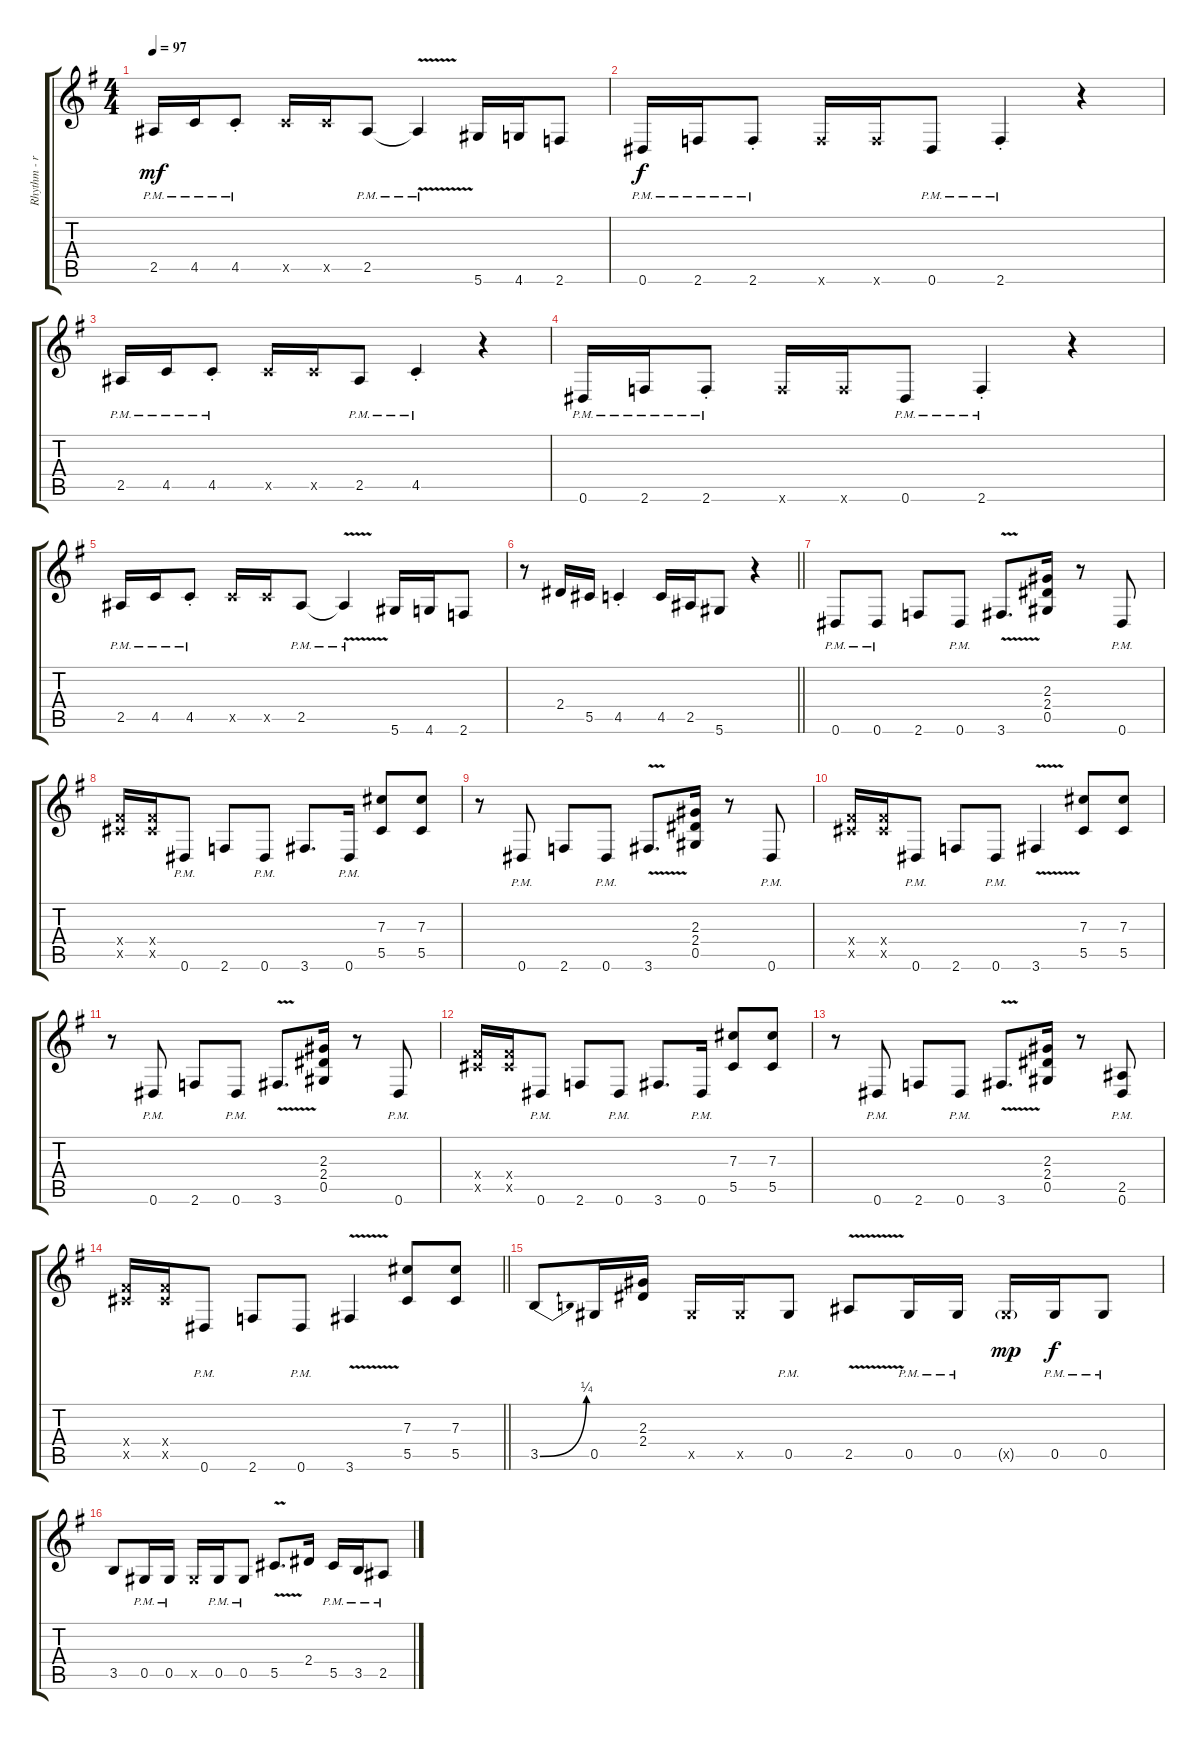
\track ("Rhythm - right" "Rhythm - r") {instrument distortionguitar}
\staff {score tabs}
\tuning (Eb4 Bb3 Gb3 Db3 Ab2 Eb2) {hide}
\ts (4 4)
\tempo 97
\clef g2
\ks g
2.5{pm}.16{dy mf} 4.5{pm}.16 4.5{pm st}.8 4.5{x}.16 4.5{x}.16 2.5{pm}.8 2.5{v pm t}.4 5.6.16 4.6.16 2.6.8 |
0.6{pm}.16{dy f} 2.6{pm}.16 2.6{pm st}.8 2.6{x}.16 2.6{x}.16 0.6{pm}.8 2.6{pm st}.4 r.4 |
2.5{pm}.16 4.5{pm}.16 4.5{pm st}.8 4.5{x}.16 4.5{x}.16 2.5{pm}.8 4.5{pm st}.4 r.4 |
0.6{pm}.16 2.6{pm}.16 2.6{pm st}.8 2.6{x}.16 2.6{x}.16 0.6{pm}.8 2.6{pm st}.4 r.4 |
2.5{pm}.16 4.5{pm}.16 4.5{pm st}.8 4.5{x}.16 4.5{x}.16 2.5{pm}.8 2.5{v pm t}.4 5.6.16 4.6.16 2.6.8 |
\barLineRight lightlight
r.8 2.4.16 5.5.16 4.5{st}.4 4.5.16 2.5.16 5.6.8 r.4 |
0.6{pm}.8 0.6{pm}.8 2.6.8 0.6{pm}.8 3.6{v}.8{d} (2.3 2.4 0.5).16 r.8 0.6{pm}.8 |
(5.4{x} 5.5{x}).16 (5.4{x} 5.5{x}).16 0.6{pm}.8 2.6.8 0.6{pm}.8 3.6.8{d} 0.6{pm}.16 (7.3 5.5).8 (7.3 5.5).8 |
r.8 0.6{pm}.8 2.6.8 0.6{pm}.8 3.6{v}.8{d} (2.3 2.4 0.5).16 r.8 0.6{pm}.8 |
(5.4{x} 5.5{x}).16 (5.4{x} 5.5{x}).16 0.6{pm}.8 2.6.8 0.6{pm}.8 3.6{v}.4 (7.3 5.5).8 (7.3 5.5).8 |
r.8 0.6{pm}.8 2.6.8 0.6{pm}.8 3.6{v}.8{d} (2.3 2.4 0.5).16 r.8 0.6{pm}.8 |
(5.4{x} 5.5{x}).16 (5.4{x} 5.5{x}).16 0.6{pm}.8 2.6.8 0.6{pm}.8 3.6.8{d} 0.6{pm}.16 (7.3 5.5).8 (7.3 5.5).8 |
r.8 0.6{pm}.8 2.6.8 0.6{pm}.8 3.6{v}.8{d} (2.3 2.4 0.5).16 r.8 (2.5{pm} 0.6{pm}).8 |
\barLineRight lightlight
(5.4{x} 5.5{x}).16 (5.4{x} 5.5{x}).16 0.6{pm}.8 2.6.8 0.6{pm}.8 3.6{v}.4 (7.3 5.5).8 (7.3 5.5).8 |
3.5{be (bend 0 0 60 1)}.8 0.5.16 (2.3 2.4).16 0.5{x}.16 0.5{x}.16 0.5{pm}.8 2.5{v}.8 0.5{pm}.16 0.5{pm}.16 0.5{g x}.16{dy mp} 0.5{pm}.16{dy f} 0.5{pm}.8 |
3.5.8 0.5{pm}.16 0.5{pm}.16 0.5{x}.16 0.5{pm}.16 0.5{pm}.8 5.5{v}.8{d} 2.4.16 5.5{pm}.16 3.5{pm}.16 2.5{pm}.8
